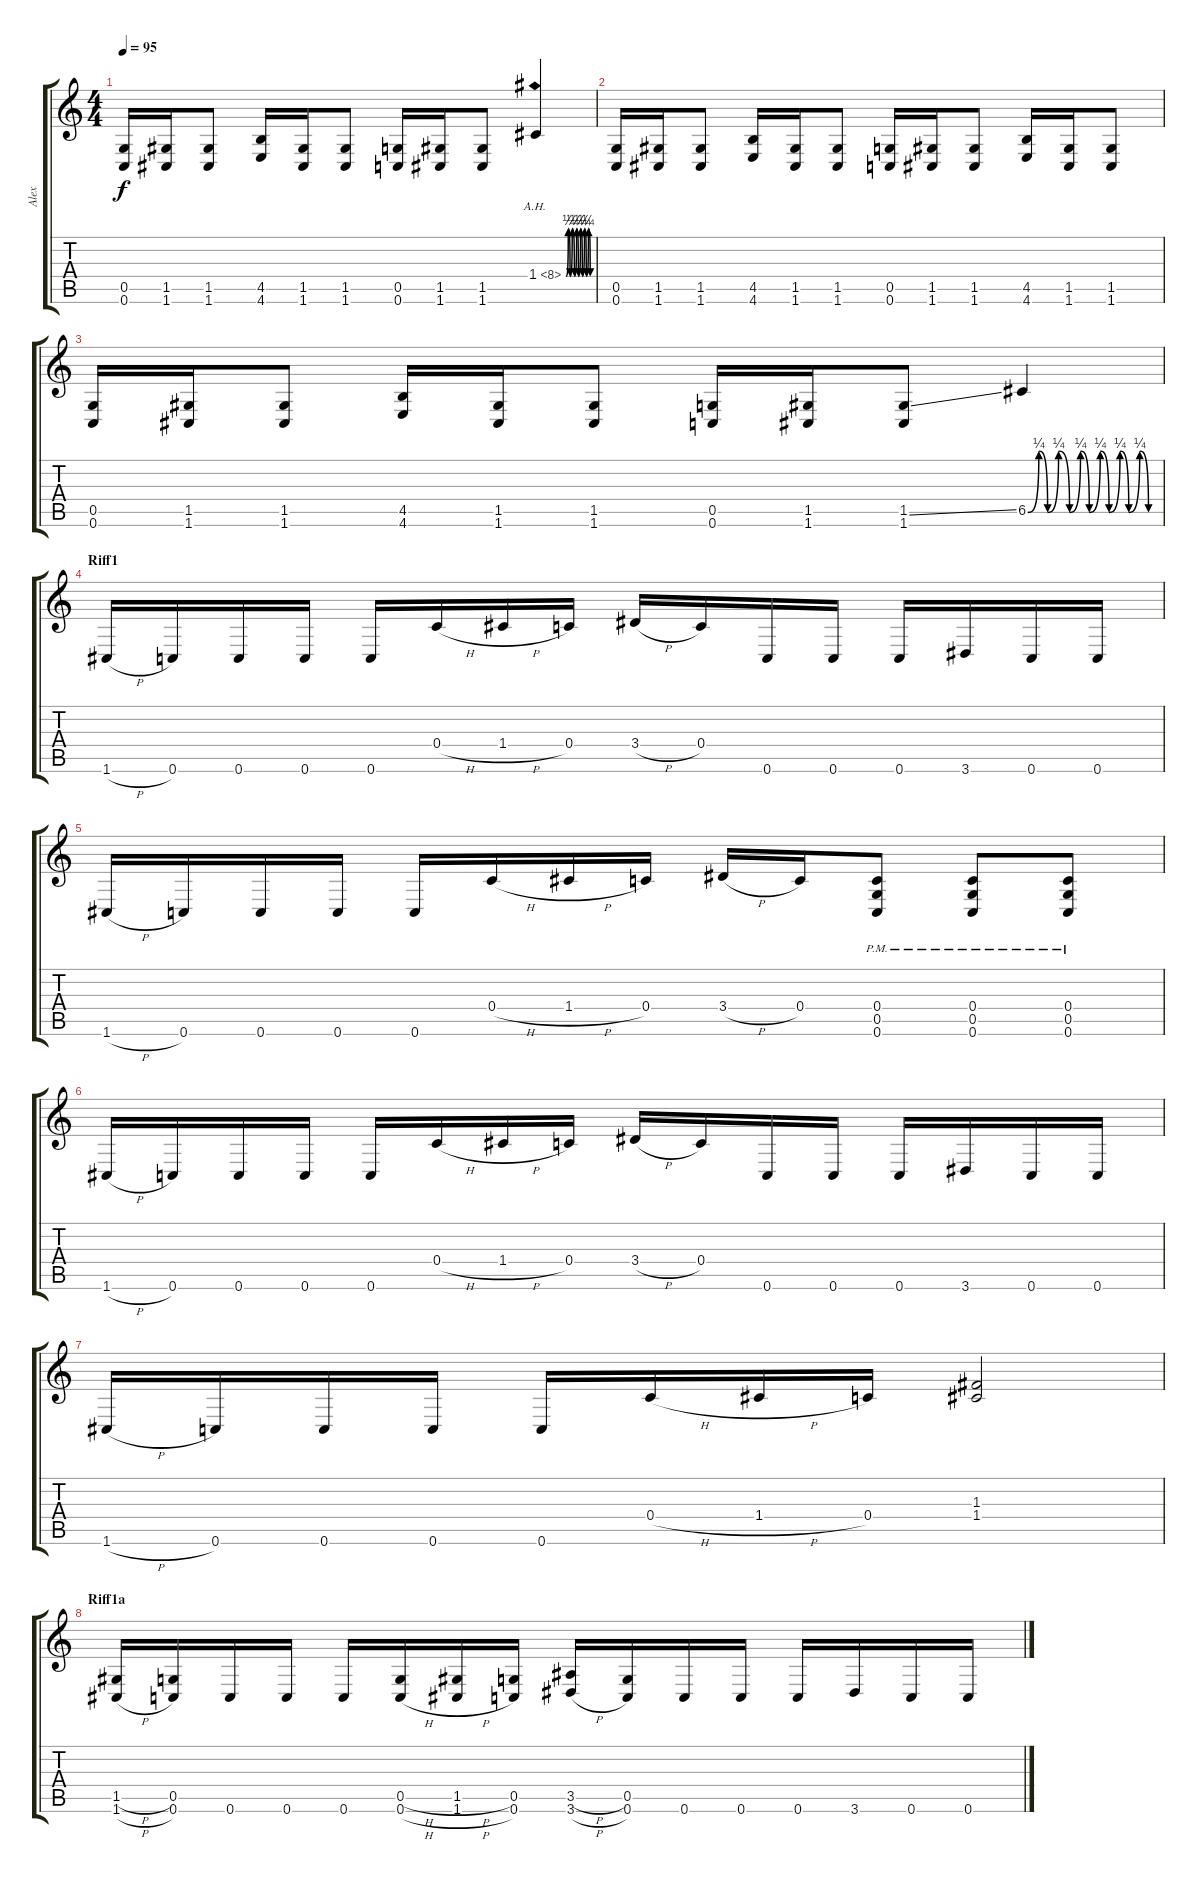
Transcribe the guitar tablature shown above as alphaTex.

\track ("Alex" "Alex") {instrument distortionguitar}
\staff {score tabs}
\tuning (D4 A3 F3 C3 G2 C2) {hide}
\ts (4 4)
\tempo 95
\clef g2
\ks c
(0.5 0.6).16{dy f} (1.5 1.6).16 (1.5 1.6).8 (4.5 4.6).16 (1.5 1.6).16 (1.5 1.6).8 (0.5 0.6).16 (1.5 1.6).16 (1.5 1.6).8 1.4{be (custom 0 0 5 1 9 0 14 1 19 0 24 1 28 0 33 1 37 0 42 1 46 0 51 1 55 0 60 0) ah 7}.4 |
(0.5 0.6).16 (1.5 1.6).16 (1.5 1.6).8 (4.5 4.6).16 (1.5 1.6).16 (1.5 1.6).8 (0.5 0.6).16 (1.5 1.6).16 (1.5 1.6).8 (4.5 4.6).16 (1.5 1.6).16 (1.5 1.6).8 |
(0.5 0.6).16 (1.5 1.6).16 (1.5 1.6).8 (4.5 4.6).16 (1.5 1.6).16 (1.5 1.6).8 (0.5 0.6).16 (1.5 1.6).16 (1.5{ss} 1.6).8 6.5{be (custom 0 0 5 1 9 0 14 1 19 0 24 1 28 0 33 1 37 0 42 1 46 0 51 1 55 0 60 0)}.4 |
\section ("" "Riff1")
1.6{h}.16 0.6.16 0.6.16 0.6.16 0.6.16 0.4{h}.16 1.4{h}.16 0.4.16 3.4{h}.16 0.4.16 0.6.16 0.6.16 0.6.16 3.6.16 0.6.16 0.6.16 |
1.6{h}.16 0.6.16 0.6.16 0.6.16 0.6.16 0.4{h}.16 1.4{h}.16 0.4.16 3.4{h}.16 0.4.16 (0.4 0.5{pm} 0.6).8 (0.4 0.5{pm} 0.6).8 (0.4 0.5{pm} 0.6).8 |
1.6{h}.16 0.6.16 0.6.16 0.6.16 0.6.16 0.4{h}.16 1.4{h}.16 0.4.16 3.4{h}.16 0.4.16 0.6.16 0.6.16 0.6.16 3.6.16 0.6.16 0.6.16 |
1.6{h}.16 0.6.16 0.6.16 0.6.16 0.6.16 0.4{h}.16 1.4{h}.16 0.4.16 (1.3 1.4).2 |
\section ("" "Riff1a")
(1.5{h} 1.6{h}).16 (0.5 0.6).16 0.6.16 0.6.16 0.6.16 (0.5{h} 0.6{h}).16 (1.5{h} 1.6{h}).16 (0.5 0.6).16 (3.5{h} 3.6{h}).16 (0.5 0.6).16 0.6.16 0.6.16 0.6.16 3.6.16 0.6.16 0.6.16
